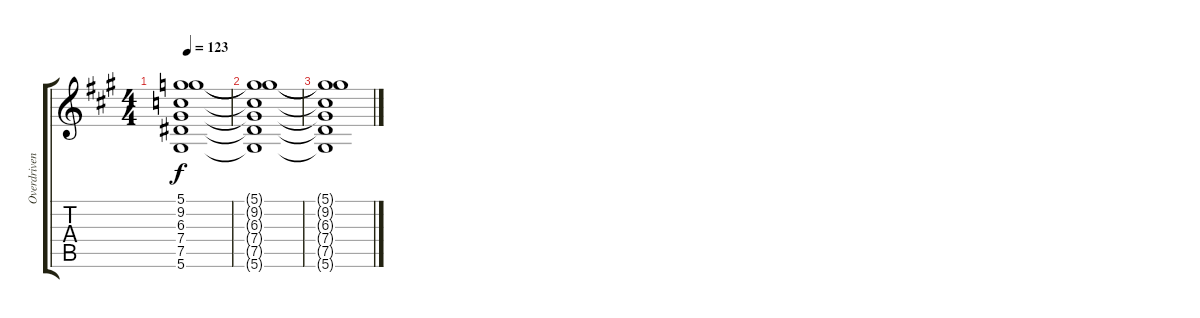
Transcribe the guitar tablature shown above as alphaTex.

\track ("Overdriven Rhythm" "Overdriven") {instrument overdrivenguitar}
\staff {score tabs}
\tuning (Eb4 Bb3 Gb3 Db3 Ab2 Eb2) {hide}
\ts (4 4)
\tempo 123
\clef g2
\ks a
(5.1 9.2 6.3 7.4 7.5 5.6).1{dy f} |
(5.1{t} 9.2{t} 6.3{t} 7.4{t} 7.5{t} 5.6{t}).1 |
(5.1{t} 9.2{t} 6.3{t} 7.4{t} 7.5{t} 5.6{t}).1
